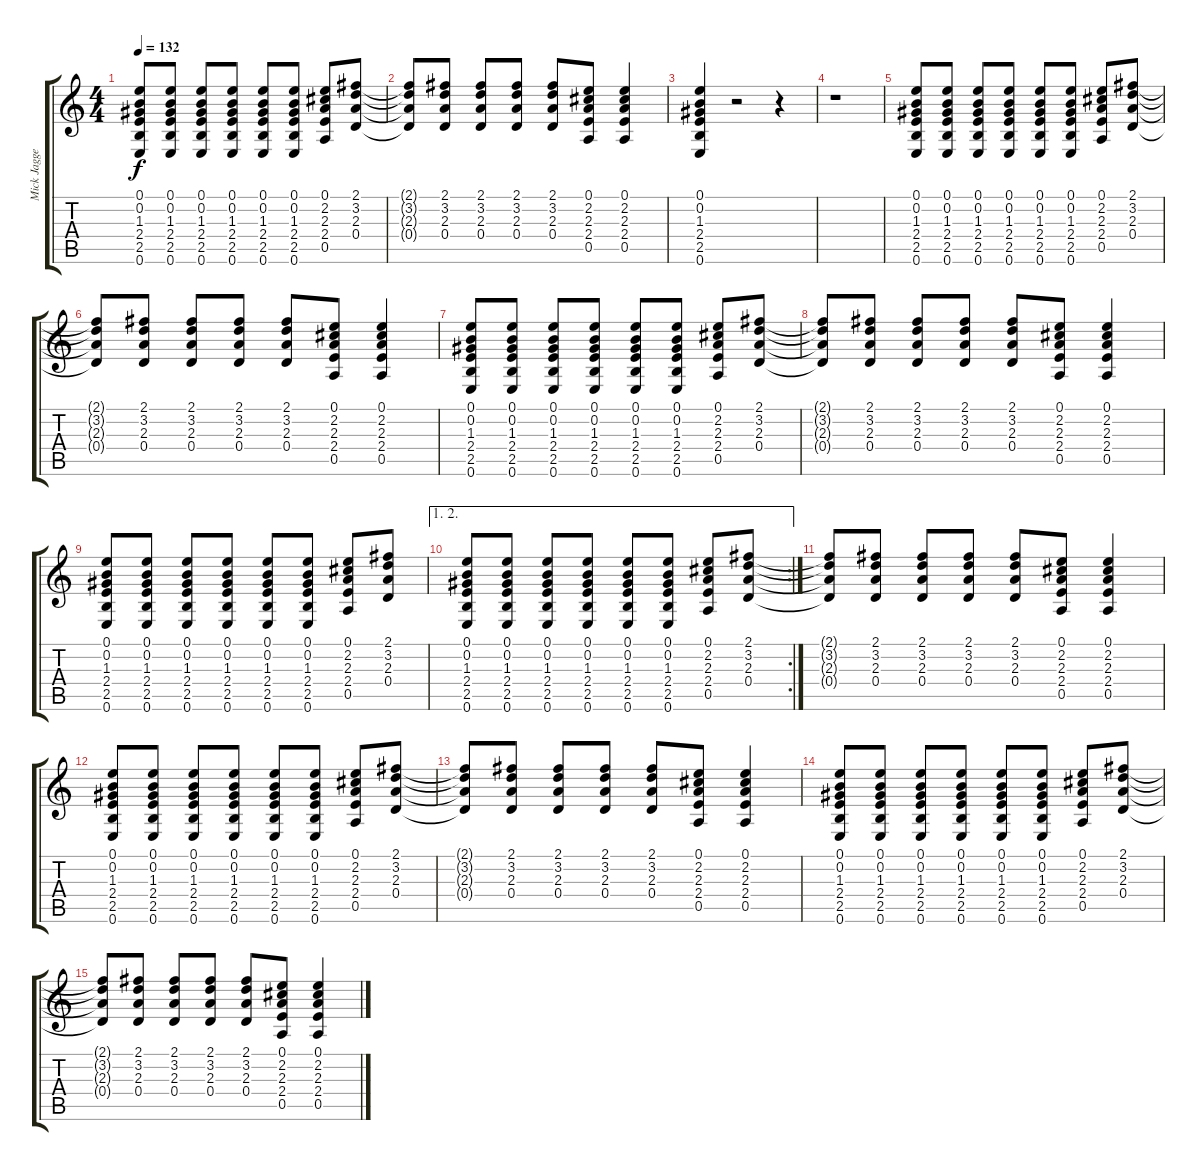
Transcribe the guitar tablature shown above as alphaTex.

\track ("Mick Jagger" "Mick Jagge") {instrument acousticguitarsteel}
\staff {score tabs}
\tuning (E4 B3 G3 D3 A2 E2) {hide}
\ts (4 4)
\tempo 132
\clef g2
\ks c
(0.1 0.2 1.3 2.4 2.5 0.6).8{dy f} (0.1 0.2 1.3 2.4 2.5 0.6).8 (0.1 0.2 1.3 2.4 2.5 0.6).8 (0.1 0.2 1.3 2.4 2.5 0.6).8 (0.1 0.2 1.3 2.4 2.5 0.6).8 (0.1 0.2 1.3 2.4 2.5 0.6).8 (0.1 2.2 2.3 2.4 0.5).8 (2.1 3.2 2.3 0.4).8 |
(2.1{t} 3.2{t} 2.3{t} 0.4{t}).8 (2.1 3.2 2.3 0.4).8 (2.1 3.2 2.3 0.4).8 (2.1 3.2 2.3 0.4).8 (2.1 3.2 2.3 0.4).8 (0.1 2.2 2.3 2.4 0.5).8 (0.1 2.2 2.3 2.4 0.5).4 |
(0.1 0.2 1.3 2.4 2.5 0.6).4 r.2 r.4 |
r.1 |
(0.1 0.2 1.3 2.4 2.5 0.6).8 (0.1 0.2 1.3 2.4 2.5 0.6).8 (0.1 0.2 1.3 2.4 2.5 0.6).8 (0.1 0.2 1.3 2.4 2.5 0.6).8 (0.1 0.2 1.3 2.4 2.5 0.6).8 (0.1 0.2 1.3 2.4 2.5 0.6).8 (0.1 2.2 2.3 2.4 0.5).8 (2.1 3.2 2.3 0.4).8 |
(2.1{t} 3.2{t} 2.3{t} 0.4{t}).8 (2.1 3.2 2.3 0.4).8 (2.1 3.2 2.3 0.4).8 (2.1 3.2 2.3 0.4).8 (2.1 3.2 2.3 0.4).8 (0.1 2.2 2.3 2.4 0.5).8 (0.1 2.2 2.3 2.4 0.5).4 |
(0.1 0.2 1.3 2.4 2.5 0.6).8 (0.1 0.2 1.3 2.4 2.5 0.6).8 (0.1 0.2 1.3 2.4 2.5 0.6).8 (0.1 0.2 1.3 2.4 2.5 0.6).8 (0.1 0.2 1.3 2.4 2.5 0.6).8 (0.1 0.2 1.3 2.4 2.5 0.6).8 (0.1 2.2 2.3 2.4 0.5).8 (2.1 3.2 2.3 0.4).8 |
(2.1{t} 3.2{t} 2.3{t} 0.4{t}).8 (2.1 3.2 2.3 0.4).8 (2.1 3.2 2.3 0.4).8 (2.1 3.2 2.3 0.4).8 (2.1 3.2 2.3 0.4).8 (0.1 2.2 2.3 2.4 0.5).8 (0.1 2.2 2.3 2.4 0.5).4 |
(0.1 0.2 1.3 2.4 2.5 0.6).8 (0.1 0.2 1.3 2.4 2.5 0.6).8 (0.1 0.2 1.3 2.4 2.5 0.6).8 (0.1 0.2 1.3 2.4 2.5 0.6).8 (0.1 0.2 1.3 2.4 2.5 0.6).8 (0.1 0.2 1.3 2.4 2.5 0.6).8 (0.1 2.2 2.3 2.4 0.5).8 (2.1 3.2 2.3 0.4).8 |
\ae (1 2)
\rc 2
(0.1 0.2 1.3 2.4 2.5 0.6).8 (0.1 0.2 1.3 2.4 2.5 0.6).8 (0.1 0.2 1.3 2.4 2.5 0.6).8 (0.1 0.2 1.3 2.4 2.5 0.6).8 (0.1 0.2 1.3 2.4 2.5 0.6).8 (0.1 0.2 1.3 2.4 2.5 0.6).8 (0.1 2.2 2.3 2.4 0.5).8 (2.1 3.2 2.3 0.4).8 |
(2.1{t} 3.2{t} 2.3{t} 0.4{t}).8 (2.1 3.2 2.3 0.4).8 (2.1 3.2 2.3 0.4).8 (2.1 3.2 2.3 0.4).8 (2.1 3.2 2.3 0.4).8 (0.1 2.2 2.3 2.4 0.5).8 (0.1 2.2 2.3 2.4 0.5).4 |
(0.1 0.2 1.3 2.4 2.5 0.6).8 (0.1 0.2 1.3 2.4 2.5 0.6).8 (0.1 0.2 1.3 2.4 2.5 0.6).8 (0.1 0.2 1.3 2.4 2.5 0.6).8 (0.1 0.2 1.3 2.4 2.5 0.6).8 (0.1 0.2 1.3 2.4 2.5 0.6).8 (0.1 2.2 2.3 2.4 0.5).8 (2.1 3.2 2.3 0.4).8 |
(2.1{t} 3.2{t} 2.3{t} 0.4{t}).8 (2.1 3.2 2.3 0.4).8 (2.1 3.2 2.3 0.4).8 (2.1 3.2 2.3 0.4).8 (2.1 3.2 2.3 0.4).8 (0.1 2.2 2.3 2.4 0.5).8 (0.1 2.2 2.3 2.4 0.5).4 |
(0.1 0.2 1.3 2.4 2.5 0.6).8 (0.1 0.2 1.3 2.4 2.5 0.6).8 (0.1 0.2 1.3 2.4 2.5 0.6).8 (0.1 0.2 1.3 2.4 2.5 0.6).8 (0.1 0.2 1.3 2.4 2.5 0.6).8 (0.1 0.2 1.3 2.4 2.5 0.6).8 (0.1 2.2 2.3 2.4 0.5).8 (2.1 3.2 2.3 0.4).8 |
(2.1{t} 3.2{t} 2.3{t} 0.4{t}).8 (2.1 3.2 2.3 0.4).8 (2.1 3.2 2.3 0.4).8 (2.1 3.2 2.3 0.4).8 (2.1 3.2 2.3 0.4).8 (0.1 2.2 2.3 2.4 0.5).8 (0.1 2.2 2.3 2.4 0.5).4
